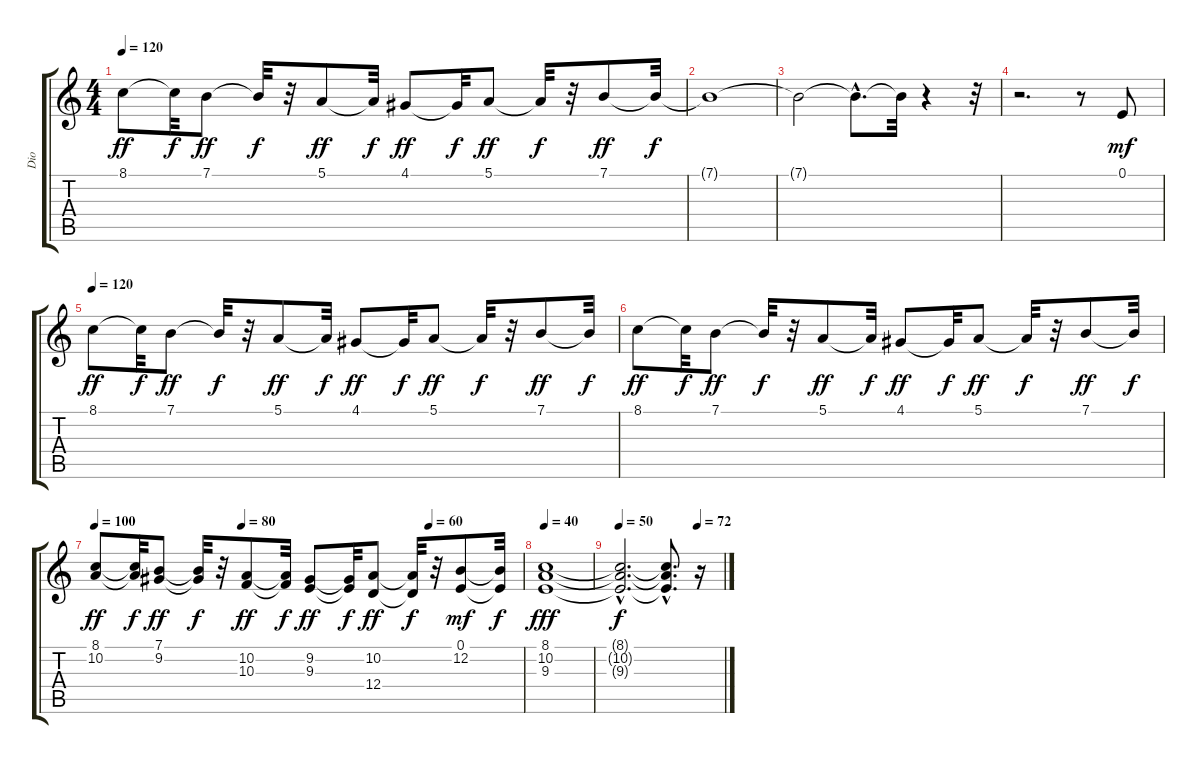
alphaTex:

\track ("Dio" "Dio") {instrument choiraahs}
\staff {score tabs}
\tuning (E4 B3 G3 D3 A2 E2) {hide}
\ts (4 4)
\tempo 120
\clef g2
\ks c
8.1.8{dy ff} 8.1{t}.32{dy f} 7.1.8{dy ff} 7.1{t}.32{dy f} r.32 5.1.8{dy ff} 5.1{t}.32{dy f} 4.1.8{dy ff} 4.1{t}.32{dy f} 5.1.8{dy ff} 5.1{t}.32{dy f} r.32 7.1.8{dy ff} 7.1{t}.32{dy f} |
7.1{t}.1 |
7.1{t}.2 7.1{hac t}.8{d} 7.1{t}.32 r.4 r.32 |
r.2{d} r.8 0.1.8{dy mf} |
\tempo 120
8.1.8{dy ff} 8.1{t}.32{dy f} 7.1.8{dy ff} 7.1{t}.32{dy f} r.32 5.1.8{dy ff} 5.1{t}.32{dy f} 4.1.8{dy ff} 4.1{t}.32{dy f} 5.1.8{dy ff} 5.1{t}.32{dy f} r.32 7.1.8{dy ff} 7.1{t}.32{dy f} |
8.1.8{dy ff} 8.1{t}.32{dy f} 7.1.8{dy ff} 7.1{t}.32{dy f} r.32 5.1.8{dy ff} 5.1{t}.32{dy f} 4.1.8{dy ff} 4.1{t}.32{dy f} 5.1.8{dy ff} 5.1{t}.32{dy f} r.32 7.1.8{dy ff} 7.1{t}.32{dy f} |
\tempo 100
\tempo (80 0.34375)
\tempo (60 0.78125)
(8.1 10.2).8{dy ff} (8.1{t} 10.2{t}).32{dy f} (7.1 9.2).8{dy ff} (7.1{t} 9.2{t}).32{dy f} r.32 (10.2 10.3).8{dy ff} (10.2{t} 10.3{t}).32{dy f} (9.2 9.3).8{dy ff} (9.2{t} 9.3{t}).32{dy f} (10.2 12.4).8{dy ff} (10.2{t} 12.4{t}).32{dy f} r.32 (0.1 12.2).8{dy mf} (0.1{t} 12.2{t}).32{dy f} |
\tempo 40
(8.1 10.2 9.3).1{dy fff} |
\tempo 50
\tempo (72 0.75)
(8.1{hac t} 10.2{hac t} 9.3{hac t}).2{d dy f} (8.1{hac t} 10.2{hac t} 9.3{hac t}).8{d} r.16
